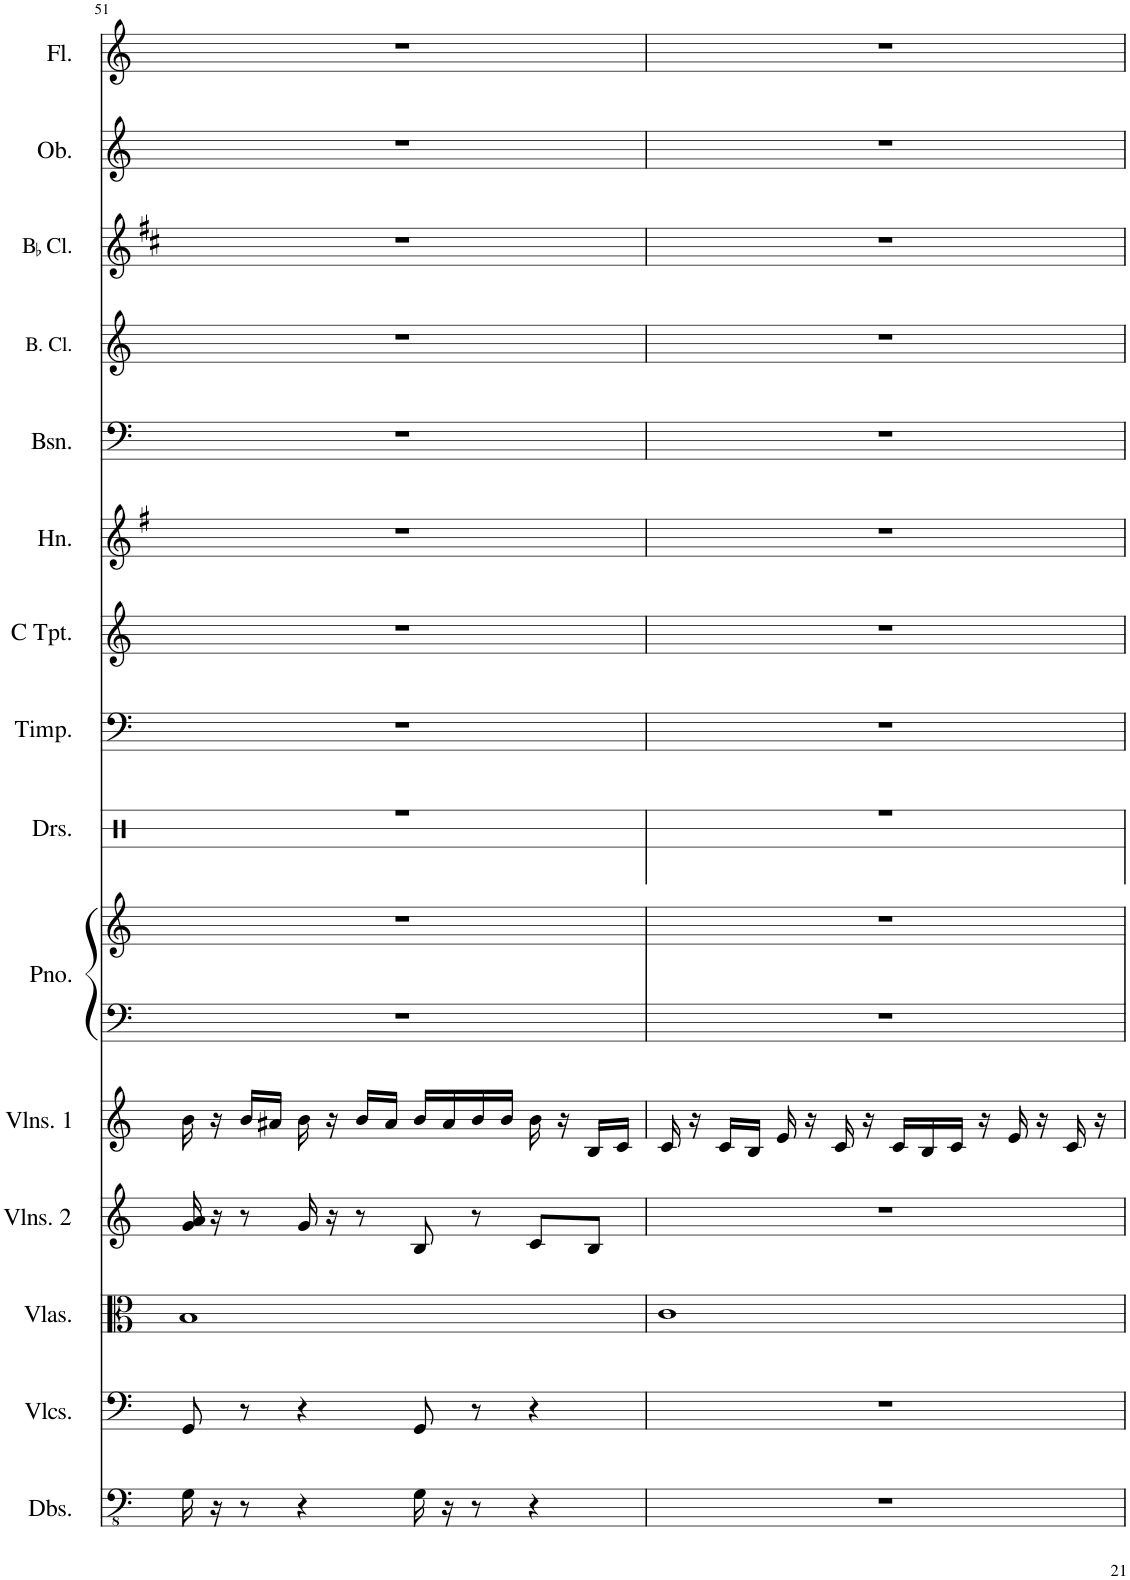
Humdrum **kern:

**kern	**kern	**kern	**kern	**kern	**kern	**kern	**kern	**kern	**kern	**kern	**kern	**kern	**kern	**kern	**kern
*part15	*part14	*part13	*part12	*part11	*part10	*part10	*part9	*part8	*part7	*part6	*part5	*part4	*part3	*part2	*part1
*staff16	*staff15	*staff14	*staff13	*staff12	*staff11	*staff10	*staff9	*staff8	*staff7	*staff6	*staff5	*staff4	*staff3	*staff2	*staff1
*I"Double Basses	*I"Violoncellos	*I"Violas	*I"Violins 2	*I"Violins 1	*I"Piano	*	*I"Drumset	*I"Timpani	*I"C Trumpet	*I"Horn	*I"Bassoon	*I"Bass Clarinet	*I"BaccidentalFlat Clarinet	*I"Oboe	*I"Flute
*I'Dbs.	*I'Vlcs.	*I'Vlas.	*I'Vlns. 2	*I'Vlns. 1	*I'Pno.	*	*I'Drs.	*I'Timp.	*I'C Tpt.	*I'Hn.	*I'Bsn.	*I'B. Cl.	*I'BaccidentalFlat Cl.	*I'Ob.	*I'Fl.
!!LO:PB:g=z
*clefFv4	*clefF4	*clefC3	*clefG2	*clefG2	*clefF4	*clefG2	*clefX	*clefF4	*clefG2	*clefG2	*clefF4	*clefG2	*clefG2	*clefG2	*clefG2
*	*	*	*	*	*	*	*	*	*	*Trd4c7	*	*Trd8c14	*Trd1c2	*	*
*k[]	*k[]	*k[]	*k[]	*k[]	*k[]	*k[]	*k[]	*k[]	*k[]	*k[f#]	*k[]	*k[]	*k[f#c#]	*k[]	*k[]
*M4/4	*M4/4	*M4/4	*M4/4	*M4/4	*M4/4	*M4/4	*M4/4	*M4/4	*M4/4	*M4/4	*M4/4	*M4/4	*M4/4	*M4/4	*M4/4
=51	=51	=51	=51	=51	=51	=51	=51	=51	=51	=51	=51	=51	=51	=51	=51
16GG\	8GG/	1B	16g/ 16a/	16b\	1r	1r	1r	1r	1r	1r	1r	1r	1r	1r	1r
16r	.	.	16r	16r	.	.	.	.	.	.	.	.	.	.	.
8r	8r	.	8r	16b/LL	.	.	.	.	.	.	.	.	.	.	.
.	.	.	.	16a#X/JJ	.	.	.	.	.	.	.	.	.	.	.
4r	4r	.	16g/	16b\	.	.	.	.	.	.	.	.	.	.	.
.	.	.	16r	16r	.	.	.	.	.	.	.	.	.	.	.
.	.	.	8r	16b/LL	.	.	.	.	.	.	.	.	.	.	.
.	.	.	.	16a#/JJ	.	.	.	.	.	.	.	.	.	.	.
16GG\	8GG/	.	8B/	16b/LL	.	.	.	.	.	.	.	.	.	.	.
16r	.	.	.	16a#/	.	.	.	.	.	.	.	.	.	.	.
8r	8r	.	8r	16b/	.	.	.	.	.	.	.	.	.	.	.
.	.	.	.	16b/JJ	.	.	.	.	.	.	.	.	.	.	.
4r	4r	.	8c/L	16b\	.	.	.	.	.	.	.	.	.	.	.
.	.	.	.	16r	.	.	.	.	.	.	.	.	.	.	.
.	.	.	8B/J	16B/LL	.	.	.	.	.	.	.	.	.	.	.
.	.	.	.	16c/JJ	.	.	.	.	.	.	.	.	.	.	.
=52	=52	=52	=52	=52	=52	=52	=52	=52	=52	=52	=52	=52	=52	=52	=52
1r	1r	1c	1r	16c/	1r	1r	1r	1r	1r	1r	1r	1r	1r	1r	1r
.	.	.	.	16r	.	.	.	.	.	.	.	.	.	.	.
.	.	.	.	16c/LL	.	.	.	.	.	.	.	.	.	.	.
.	.	.	.	16B/JJ	.	.	.	.	.	.	.	.	.	.	.
.	.	.	.	16e/	.	.	.	.	.	.	.	.	.	.	.
.	.	.	.	16r	.	.	.	.	.	.	.	.	.	.	.
.	.	.	.	16c/	.	.	.	.	.	.	.	.	.	.	.
.	.	.	.	16r	.	.	.	.	.	.	.	.	.	.	.
.	.	.	.	16c/LL	.	.	.	.	.	.	.	.	.	.	.
.	.	.	.	16B/	.	.	.	.	.	.	.	.	.	.	.
.	.	.	.	16c/JJ	.	.	.	.	.	.	.	.	.	.	.
.	.	.	.	16r	.	.	.	.	.	.	.	.	.	.	.
.	.	.	.	16e/	.	.	.	.	.	.	.	.	.	.	.
.	.	.	.	16r	.	.	.	.	.	.	.	.	.	.	.
.	.	.	.	16c/	.	.	.	.	.	.	.	.	.	.	.
.	.	.	.	16r	.	.	.	.	.	.	.	.	.	.	.
=	=	=	=	=	=	=	=	=	=	=	=	=	=	=	=
*-	*-	*-	*-	*-	*-	*-	*-	*-	*-	*-	*-	*-	*-	*-	*-
